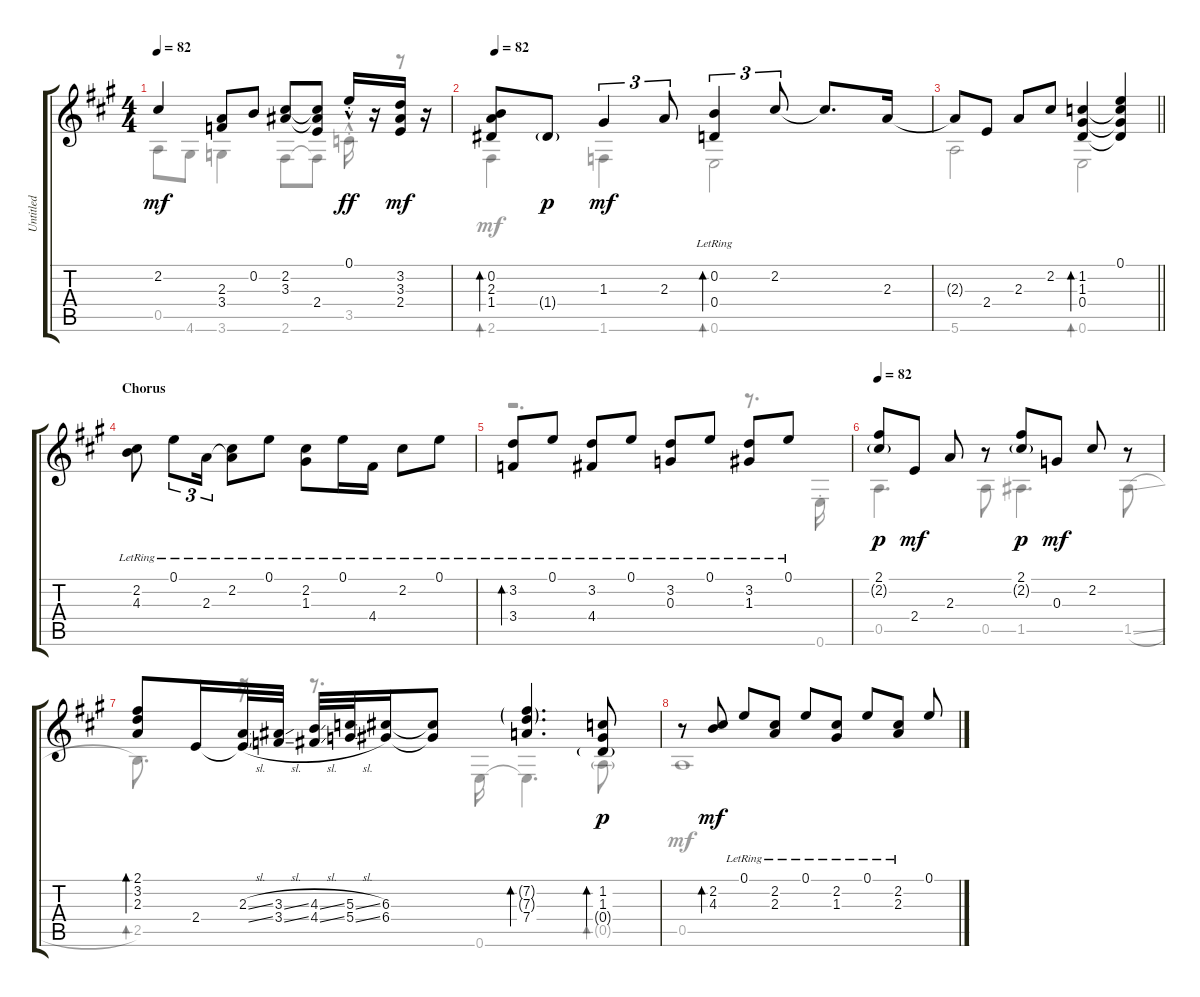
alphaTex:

\track ("Untitled" "Untitled") {instrument acousticguitarsteel}
\staff {score tabs}
\tuning (E4 B3 G3 D3 A2 E2) {hide}
\voice
\ts (4 4)
\tempo 82
\clef g2
\ks a
2.2.4{dy mf} (2.3 3.4).8 0.2.8 (2.2 3.3).8 (2.2{t} 3.3{t} 2.4).8 0.1{hac st}.16{dy ff} r.16 (3.2 3.3 2.4).16{dy mf} r.16 |
\tempo 82
(0.2 2.3 1.4).8{bd 30} 1.4{g}.8{dy p} 1.3.4{tu (3 2) dy mf} 2.3.8{tu (3 2)} (0.2{lr} 0.4{lr}).4{tu (3 2) bd 30} 2.2.8{tu (3 2)} 2.2{t}.8{d} 2.3.16 |
\barLineRight lightlight
2.3{t}.8 2.4.8 2.3.8 2.2.8 (1.2 1.3 0.4).4{bd 30} (0.1 1.2{t} 1.3{t} 0.4{t}).4 |
\section ("" "Chorus")
(2.2{lr} 4.3{lr}).8 0.1{lr}.8{tu (3 2)} 2.3{lr}.16{tu (3 2)} (2.2{lr} 2.3{t}).8 0.1{lr}.8 (2.2{lr} 1.3{lr}).8 0.1{lr}.16 4.4{lr}.16 2.2{lr}.8 0.1{lr}.8 |
(3.2{lr} 3.4{lr}).8{bd 30} 0.1{lr}.8 (3.2{lr} 4.4{lr}).8 0.1{lr}.8 (3.2{lr} 0.3{lr}).8 0.1{lr}.8 (3.2{lr} 1.3{lr}).8 0.1{lr}.8 |
\tempo 82
(2.1 2.2{g}).8{dy p} 2.4.8{dy mf} 2.3.8 r.8 (2.1 2.2{g}).8{dy p} 0.3.8{dy mf} 2.2.8 r.8 |
(2.1 3.2 2.3).8{bd 30} 2.4.16 (2.3{sl} 2.4{sl t}).32 (3.3{sl} 3.4{sl}).32 (4.3{sl} 4.4{sl}).32 (5.3{sl} 5.4{sl}).32 (6.3 6.4).16 (6.3{t} 6.4{t}).8 (7.2{g} 7.3{g} 7.4).4{d bd 30} (1.2 1.3 0.4{g}).8{bd 30 dy p} |
r.8 (2.2 4.3).8{bd 30 dy mf} 0.1{lr}.8 (2.2{lr} 2.3{lr}).8 0.1{lr}.8 (2.2{lr} 1.3{lr}).8 0.1{lr}.8 (2.2{lr} 2.3{lr}).8 0.1.8
\voice
\clef g2
\ottava regular
\simile none
\ks a
0.5.8{dy mf} 4.6.8 3.6.4 2.6.8 2.6{t}.8 3.5{hac st}.16{dy ff} r.16 r.8 |
2.6.4{bd 30 dy mf} 1.6.4 0.6.2{bd 30} |
\barLineRight lightlight
5.6.2 0.6.2{bd 30} |
|
r.2{d} r.8{d} 0.6{st}.16 |
0.5.4{d} 0.5.8 1.5.4{d} 1.5{sl}.8 |
2.5.8{d bd 30} r.16 r.8{d} 0.6.16 0.6{t}.4{d} 0.5{g}.8{bd 30 dy p} |
0.5.1{dy mf}
